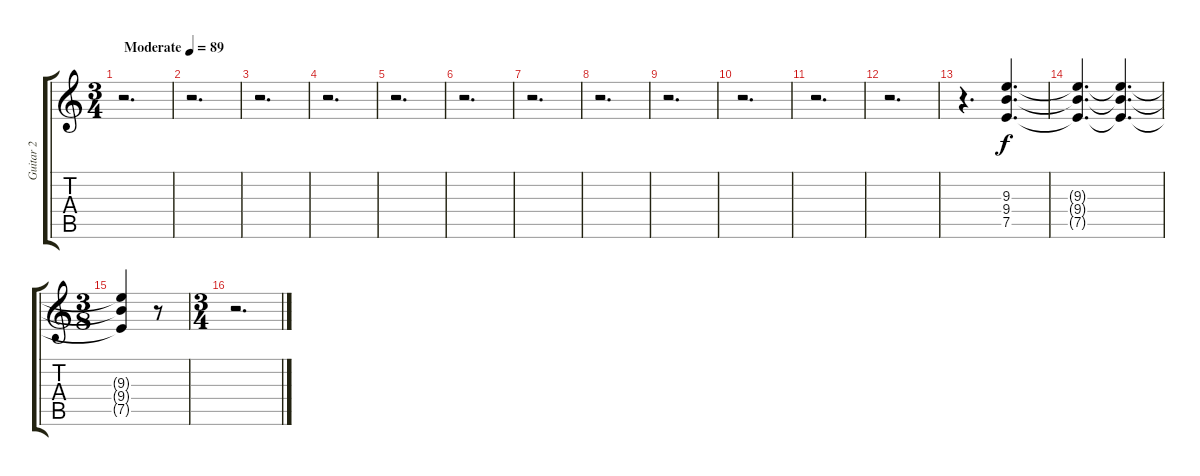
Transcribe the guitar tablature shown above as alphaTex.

\track ("Guitar 2" "Guitar 2") {instrument overdrivenguitar}
\staff {score tabs}
\tuning (E4 B3 G3 D3 A2 E2) {hide}
\ts (3 4)
\tempo (89 "Moderate")
\clef g2
\ks c
r.2{d dy f instrument overdrivenguitar} |
r.2{d} |
r.2{d} |
r.2{d} |
r.2{d} |
r.2{d} |
r.2{d} |
r.2{d} |
r.2{d} |
r.2{d} |
r.2{d} |
r.2{d} |
r.4{d} (9.3 9.4 7.5).4{d} |
(9.3{t} 9.4{t} 7.5{t}).4{d} (9.3{t} 9.4{t} 7.5{t}).4{d} |
\ts (3 8)
(9.3{t} 9.4{t} 7.5{t}).4 r.8 |
\ts (3 4)
r.2{d}
